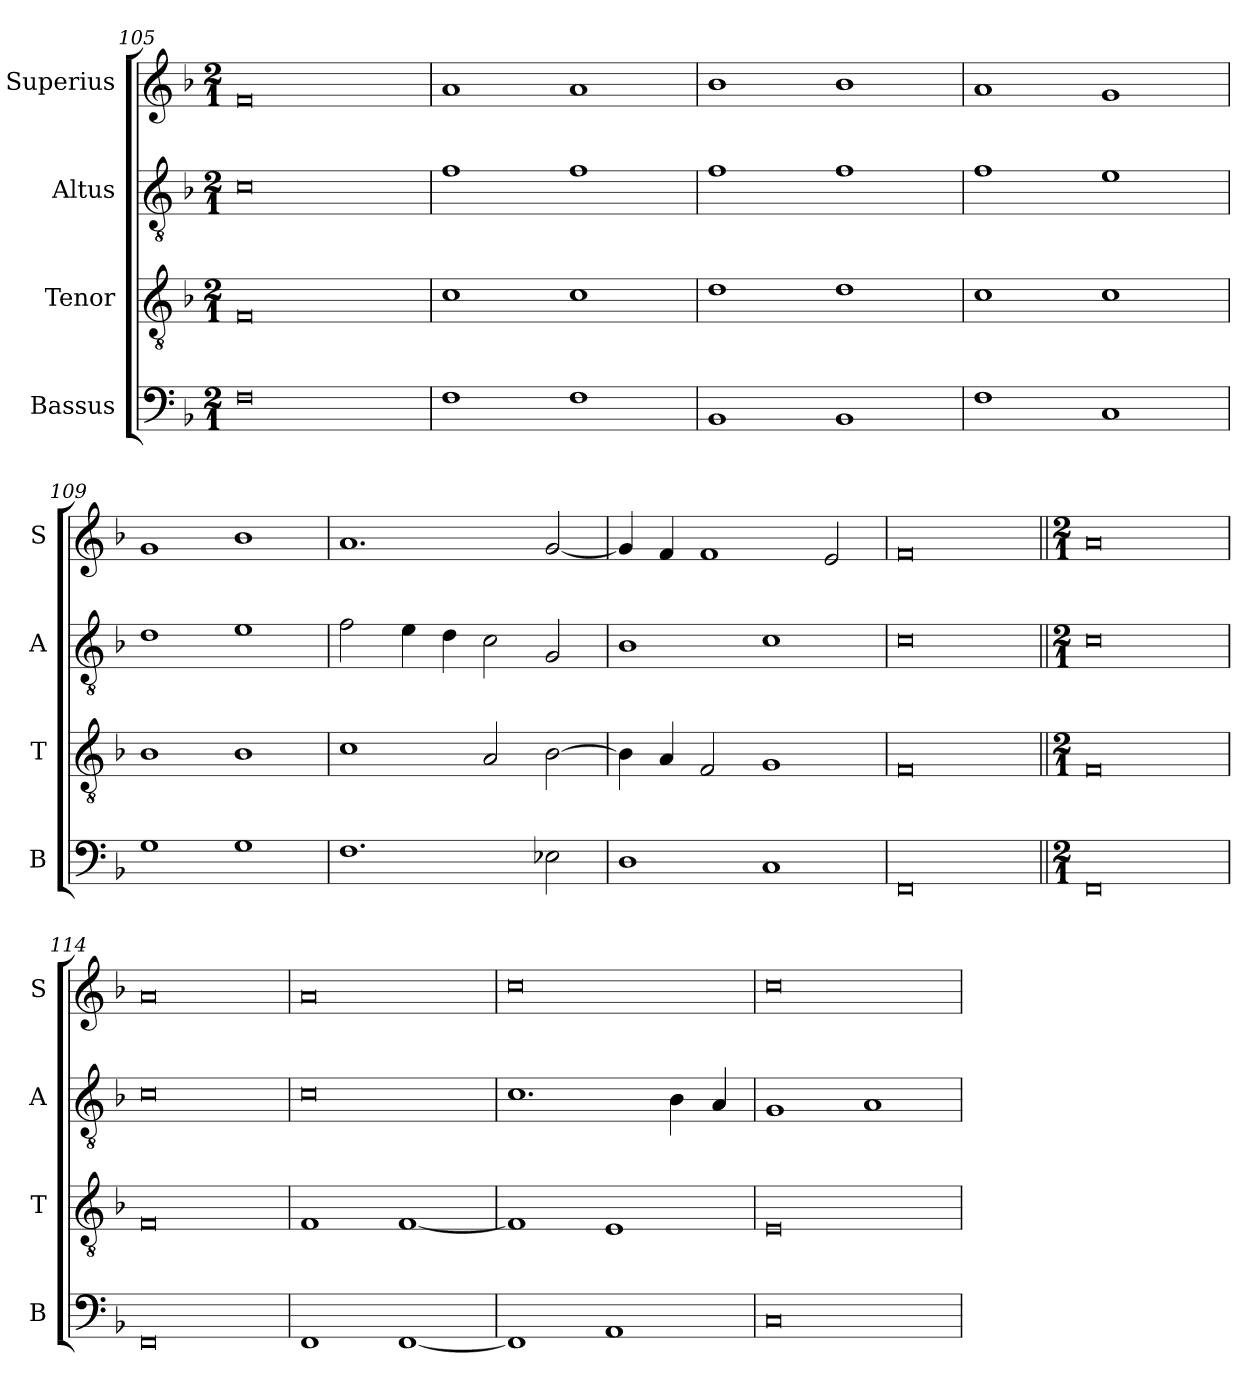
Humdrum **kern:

**kern	**kern	**kern	**kern
*part4	*part3	*part2	*part1
*staff4	*staff3	*staff2	*staff1
*I"Bassus	*I"Tenor	*I"Altus	*I"Superius
*I'B	*I'T	*I'A	*I'S
*clefF4	*clefGv2	*clefGv2	*clefG2
*k[b-]	*k[b-]	*k[b-]	*k[b-]
*M2/1	*M2/1	*M2/1	*M2/1
=105	=105	=105	=105
0F	0F	0c	0f
=106	=106	=106	=106
1F	1c	1f	1a
1F	1c	1f	1a
=107	=107	=107	=107
1BB-	1d	1f	1b-
1BB-	1d	1f	1b-
=108	=108	=108	=108
1F	1c	1f	1a
1C	1c	1e	1g
=109	=109	=109	=109
1G	1B-	1d	1g
1G	1B-	1e	1b-
=110	=110	=110	=110
1.F	1c	2f\	1.a
.	.	4e\	.
.	.	4d\	.
.	2A/	2c\	.
2E-X\	[2B-\	2G/	[2g/
=111	=111	=111	=111
1D	4B-\]	1B-	4g/]
.	4A/	.	4f/
.	2F/	.	1f
1C	1G	1c	.
.	.	.	2e/
=112	=112	=112	=112
0FF	0F	0c	0f
!!LO:LB:g=z
=113||	=113||	=113||	=113||
*M2/1	*M2/1	*M2/1	*M2/1
0FF	0F	0c	0a
=114	=114	=114	=114
0FF	0F	0c	0a
=115	=115	=115	=115
1FF	1F	0c	0a
[1FF	[1F	.	.
=116	=116	=116	=116
1FF]	1F]	1.c	0cc
1AA	1E	.	.
.	.	4B-\	.
.	.	4A/	.
=117	=117	=117	=117
0C	0E	1G	0cc
.	.	1A	.
=	=	=	=
*-	*-	*-	*-
